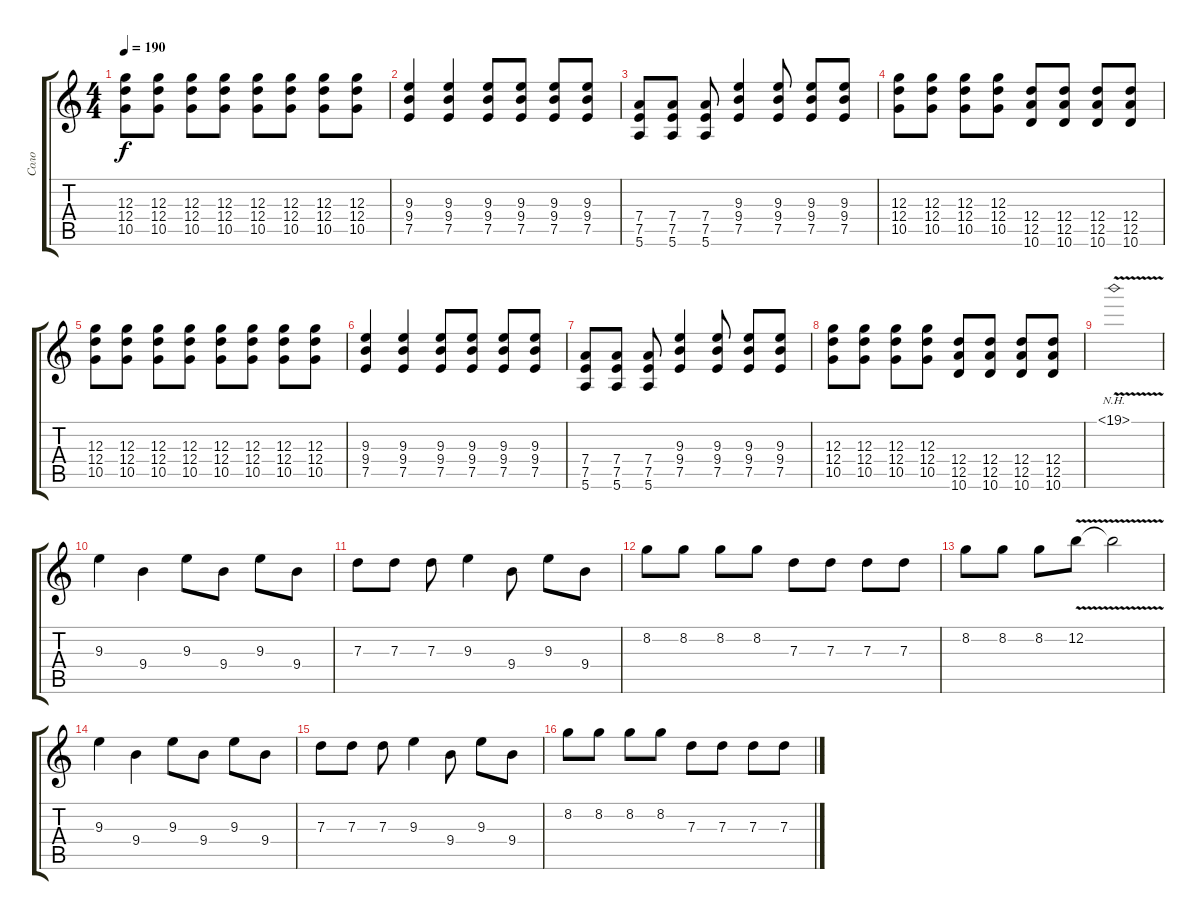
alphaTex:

\track ("Соло" "Соло") {instrument distortionguitar}
\staff {score tabs}
\tuning (E4 B3 G3 D3 A2 E2) {hide}
\ts (4 4)
\tempo 190
\clef g2
\ks c
(12.3 12.4 10.5).8{dy f} (12.3 12.4 10.5).8 (12.3 12.4 10.5).8 (12.3 12.4 10.5).8 (12.3 12.4 10.5).8 (12.3 12.4 10.5).8 (12.3 12.4 10.5).8 (12.3 12.4 10.5).8 |
(9.3 9.4 7.5).4 (9.3 9.4 7.5).4 (9.3 9.4 7.5).8 (9.3 9.4 7.5).8 (9.3 9.4 7.5).8 (9.3 9.4 7.5).8 |
(7.4 7.5 5.6).8 (7.4 7.5 5.6).8 (7.4 7.5 5.6).8 (9.3 9.4 7.5).4 (9.3 9.4 7.5).8 (9.3 9.4 7.5).8 (9.3 9.4 7.5).8 |
(12.3 12.4 10.5).8 (12.3 12.4 10.5).8 (12.3 12.4 10.5).8 (12.3 12.4 10.5).8 (12.4 12.5 10.6).8 (12.4 12.5 10.6).8 (12.4 12.5 10.6).8 (12.4 12.5 10.6).8 |
(12.3 12.4 10.5).8 (12.3 12.4 10.5).8 (12.3 12.4 10.5).8 (12.3 12.4 10.5).8 (12.3 12.4 10.5).8 (12.3 12.4 10.5).8 (12.3 12.4 10.5).8 (12.3 12.4 10.5).8 |
(9.3 9.4 7.5).4 (9.3 9.4 7.5).4 (9.3 9.4 7.5).8 (9.3 9.4 7.5).8 (9.3 9.4 7.5).8 (9.3 9.4 7.5).8 |
(7.4 7.5 5.6).8 (7.4 7.5 5.6).8 (7.4 7.5 5.6).8 (9.3 9.4 7.5).4 (9.3 9.4 7.5).8 (9.3 9.4 7.5).8 (9.3 9.4 7.5).8 |
(12.3 12.4 10.5).8 (12.3 12.4 10.5).8 (12.3 12.4 10.5).8 (12.3 12.4 10.5).8 (12.4 12.5 10.6).8 (12.4 12.5 10.6).8 (12.4 12.5 10.6).8 (12.4 12.5 10.6).8 |
19.1{nh v}.1 |
9.3.4 9.4.4 9.3.8 9.4.8 9.3.8 9.4.8 |
7.3.8 7.3.8 7.3.8 9.3.4 9.4.8 9.3.8 9.4.8 |
8.2.8 8.2.8 8.2.8 8.2.8 7.3.8 7.3.8 7.3.8 7.3.8 |
8.2.8 8.2.8 8.2.8 12.2{v}.8 12.2{t}.2 |
9.3.4 9.4.4 9.3.8 9.4.8 9.3.8 9.4.8 |
7.3.8 7.3.8 7.3.8 9.3.4 9.4.8 9.3.8 9.4.8 |
8.2.8 8.2.8 8.2.8 8.2.8 7.3.8 7.3.8 7.3.8 7.3.8
